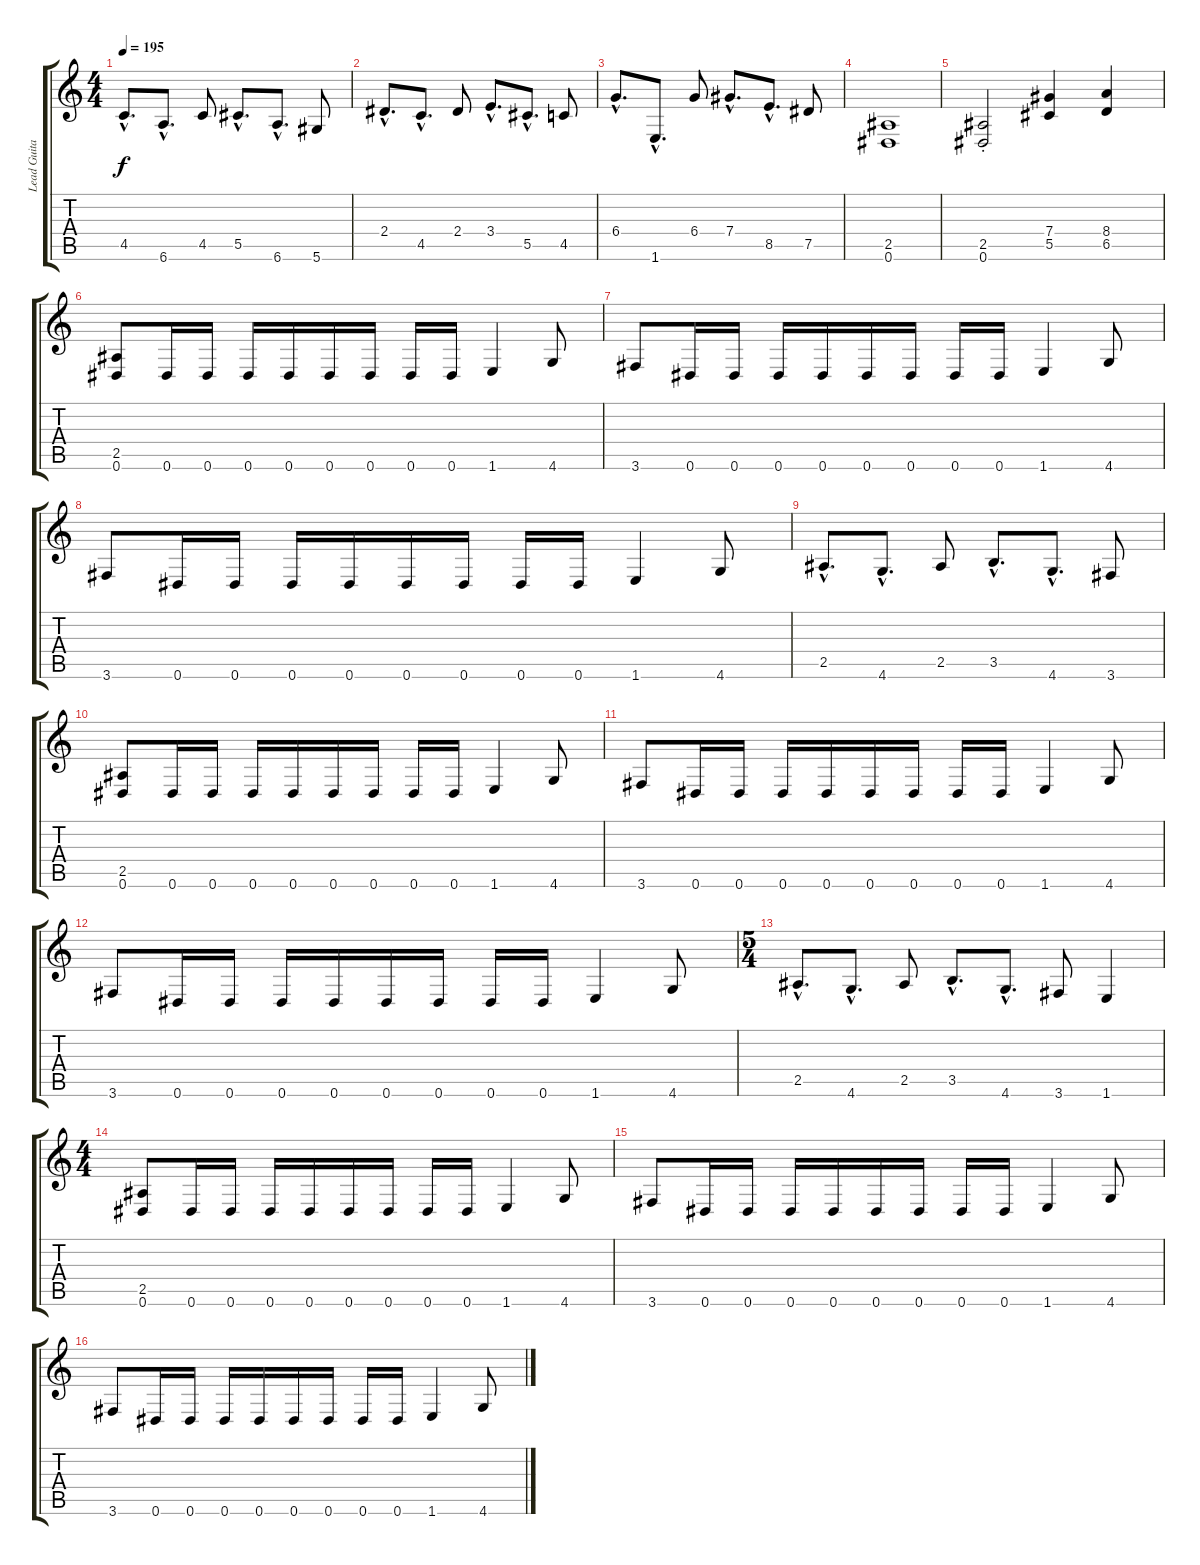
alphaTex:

\track ("Lead Guitar (Ol)" "Lead Guita") {instrument distortionguitar}
\staff {score tabs}
\tuning (Eb4 Bb3 Gb3 Db3 Ab2 Eb2) {hide}
\ts (4 4)
\tempo 195
\clef g2
\ks c
4.5{hac}.8{d dy f} 6.6{hac}.8{d} 4.5.8 5.5{hac}.8{d} 6.6{hac}.8{d} 5.6.8 |
2.4{hac}.8{d} 4.5{hac}.8{d} 2.4.8 3.4{hac}.8{d} 5.5{hac}.8{d} 4.5.8 |
6.4{hac}.8{d} 1.6{hac}.8{d} 6.4.8 7.4{hac}.8{d} 8.5{hac}.8{d} 7.5.8 |
(2.5 0.6).1 |
(2.5{st} 0.6{st}).2 (7.4 5.5).4 (8.4 6.5).4 |
(2.5 0.6).8 0.6.16 0.6.16 0.6.16 0.6.16 0.6.16 0.6.16 0.6.16 0.6.16 1.6.4 4.6.8 |
3.6.8 0.6.16 0.6.16 0.6.16 0.6.16 0.6.16 0.6.16 0.6.16 0.6.16 1.6.4 4.6.8 |
3.6.8 0.6.16 0.6.16 0.6.16 0.6.16 0.6.16 0.6.16 0.6.16 0.6.16 1.6.4 4.6.8 |
2.5{hac}.8{d} 4.6{hac}.8{d} 2.5.8 3.5{hac}.8{d} 4.6{hac}.8{d} 3.6.8 |
(2.5 0.6).8 0.6.16 0.6.16 0.6.16 0.6.16 0.6.16 0.6.16 0.6.16 0.6.16 1.6.4 4.6.8 |
3.6.8 0.6.16 0.6.16 0.6.16 0.6.16 0.6.16 0.6.16 0.6.16 0.6.16 1.6.4 4.6.8 |
3.6.8 0.6.16 0.6.16 0.6.16 0.6.16 0.6.16 0.6.16 0.6.16 0.6.16 1.6.4 4.6.8 |
\ts (5 4)
2.5{hac}.8{d} 4.6{hac}.8{d} 2.5.8 3.5{hac}.8{d} 4.6{hac}.8{d} 3.6.8 1.6.4 |
\ts (4 4)
(2.5 0.6).8 0.6.16 0.6.16 0.6.16 0.6.16 0.6.16 0.6.16 0.6.16 0.6.16 1.6.4 4.6.8 |
3.6.8 0.6.16 0.6.16 0.6.16 0.6.16 0.6.16 0.6.16 0.6.16 0.6.16 1.6.4 4.6.8 |
3.6.8 0.6.16 0.6.16 0.6.16 0.6.16 0.6.16 0.6.16 0.6.16 0.6.16 1.6.4 4.6.8
